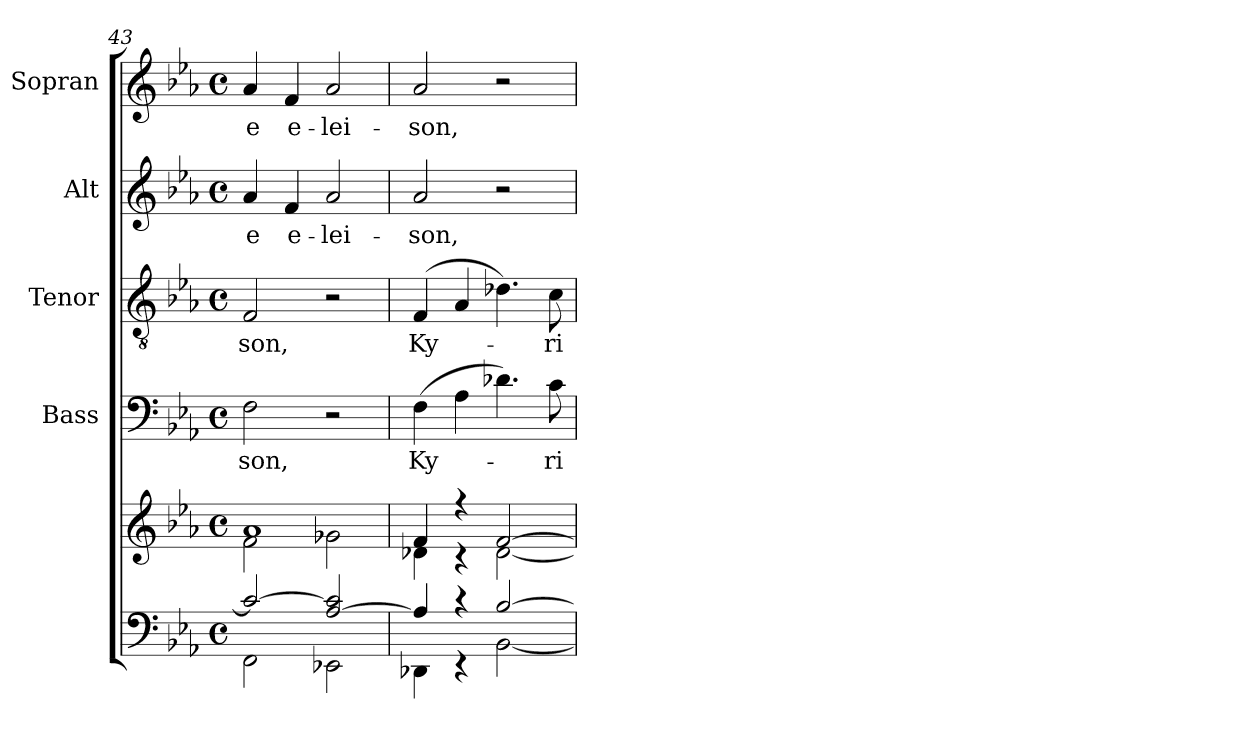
**kern	**kern	**kern	**text	**kern	**text	**kern	**text	**kern	**text
*part5	*part5	*part4	*part4	*part3	*part3	*part2	*part2	*part1	*part1
*staff6	*staff5	*staff4	*staff4	*staff3	*staff3	*staff2	*staff2	*staff1	*staff1
*	*	*I"Bass	*	*I"Tenor	*	*I"Alt	*	*I"Sopran	*
*	*	*I'B.	*	*I'T.	*	*I'A.	*	*I'S.	*
*clefF4	*clefG2	*clefF4	*	*clefGv2	*	*clefG2	*	*clefG2	*
*k[b-e-a-]	*k[b-e-a-]	*k[b-e-a-]	*	*k[b-e-a-]	*	*k[b-e-a-]	*	*k[b-e-a-]	*
*E-:	*E-:	*E-:	*	*E-:	*	*E-:	*	*E-:	*
*M4/4	*M4/4	*M4/4	*	*M4/4	*	*M4/4	*	*M4/4	*
*met(c)	*met(c)	*met(c)	*	*met(c)	*	*met(c)	*	*met(c)	*
=43	=43	=43	=43	=43	=43	=43	=43	=43	=43
*^	*^	*	*	*	*	*	*	*	*
!	!	!	!	!	!LO:LY:b	!	!LO:LY:b	!	!LO:LY:b	!	!LO:LY:b
2c/_	2FF\	1a-	2f\	2F\	-son,	2F/	-son,	4a-/	-e	4a-/	-e
!	!	!	!	!	!	!	!	!	!LO:LY:b	!	!LO:LY:b
.	.	.	.	.	.	.	.	4f/	e-	4f/	e-
!	!	!	!	!	!	!	!	!	!LO:LY:b	!	!LO:LY:b
[>2A-/ 2c/]	2EE-X\	.	2g-X\	2r	.	2r	.	2a-/	-lei-	2a-/	-lei-
=44	=44	=44	=44	=44	=44	=44	=44	=44	=44	=44	=44
!	!	!	!	!	!LO:LY:b	!	!LO:LY:b	!	!LO:LY:b	!	!LO:LY:b
4A-/]	4DD-X\	4f/	4d-X\	(>4F\	Ky-	(4F/	Ky-	2a-/	-son,	2a-/	-son,
4r	4r	4r	4r	4A-\	.	4A-/	.	.	.	.	.
[>2B-/	[<2BB-\	[>2f/	[<2d-\	4.d-X\)	.	4.d-X\)	.	2r	.	2r	.
!	!	!	!	!	!LO:LY:b	!	!LO:LY:b	!	!	!	!
.	.	.	.	8c\	-ri-	8c\	-ri-	.	.	.	.
*v	*v	*	*	*	*	*	*	*	*	*	*
*	*v	*v	*	*	*	*	*	*	*	*
=	=	=	=	=	=	=	=	=	=
*-	*-	*-	*-	*-	*-	*-	*-	*-	*-
